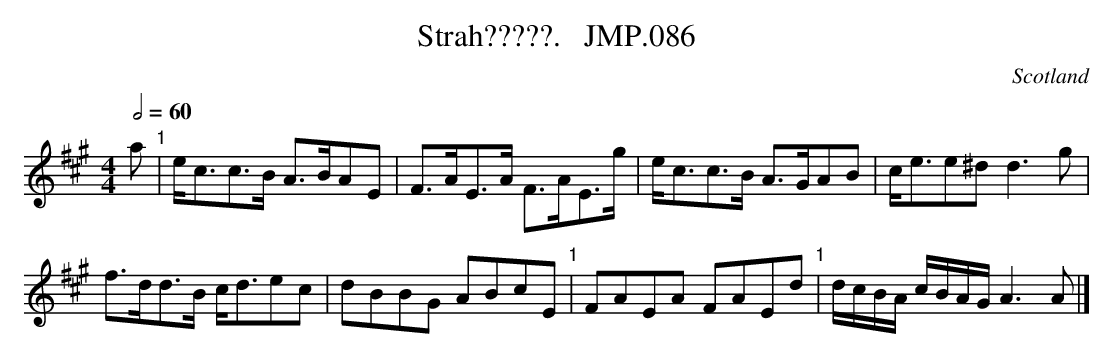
X:1
T:Strah?????.   JMP.086
L:1/8
M:4/4
O:Scotland
Q:1/2=60
K:A major
a "1" | e<cc>B A>BAE | F>AE>A F>AE>g | e<cc>B A>GAB | c<ee^d d3 g |!
f>dd>B c<dec | dBBG ABcE "1" | FAEA FAEd "1" | d/c/B/A/ c/B/A/G/ A3 A |]
